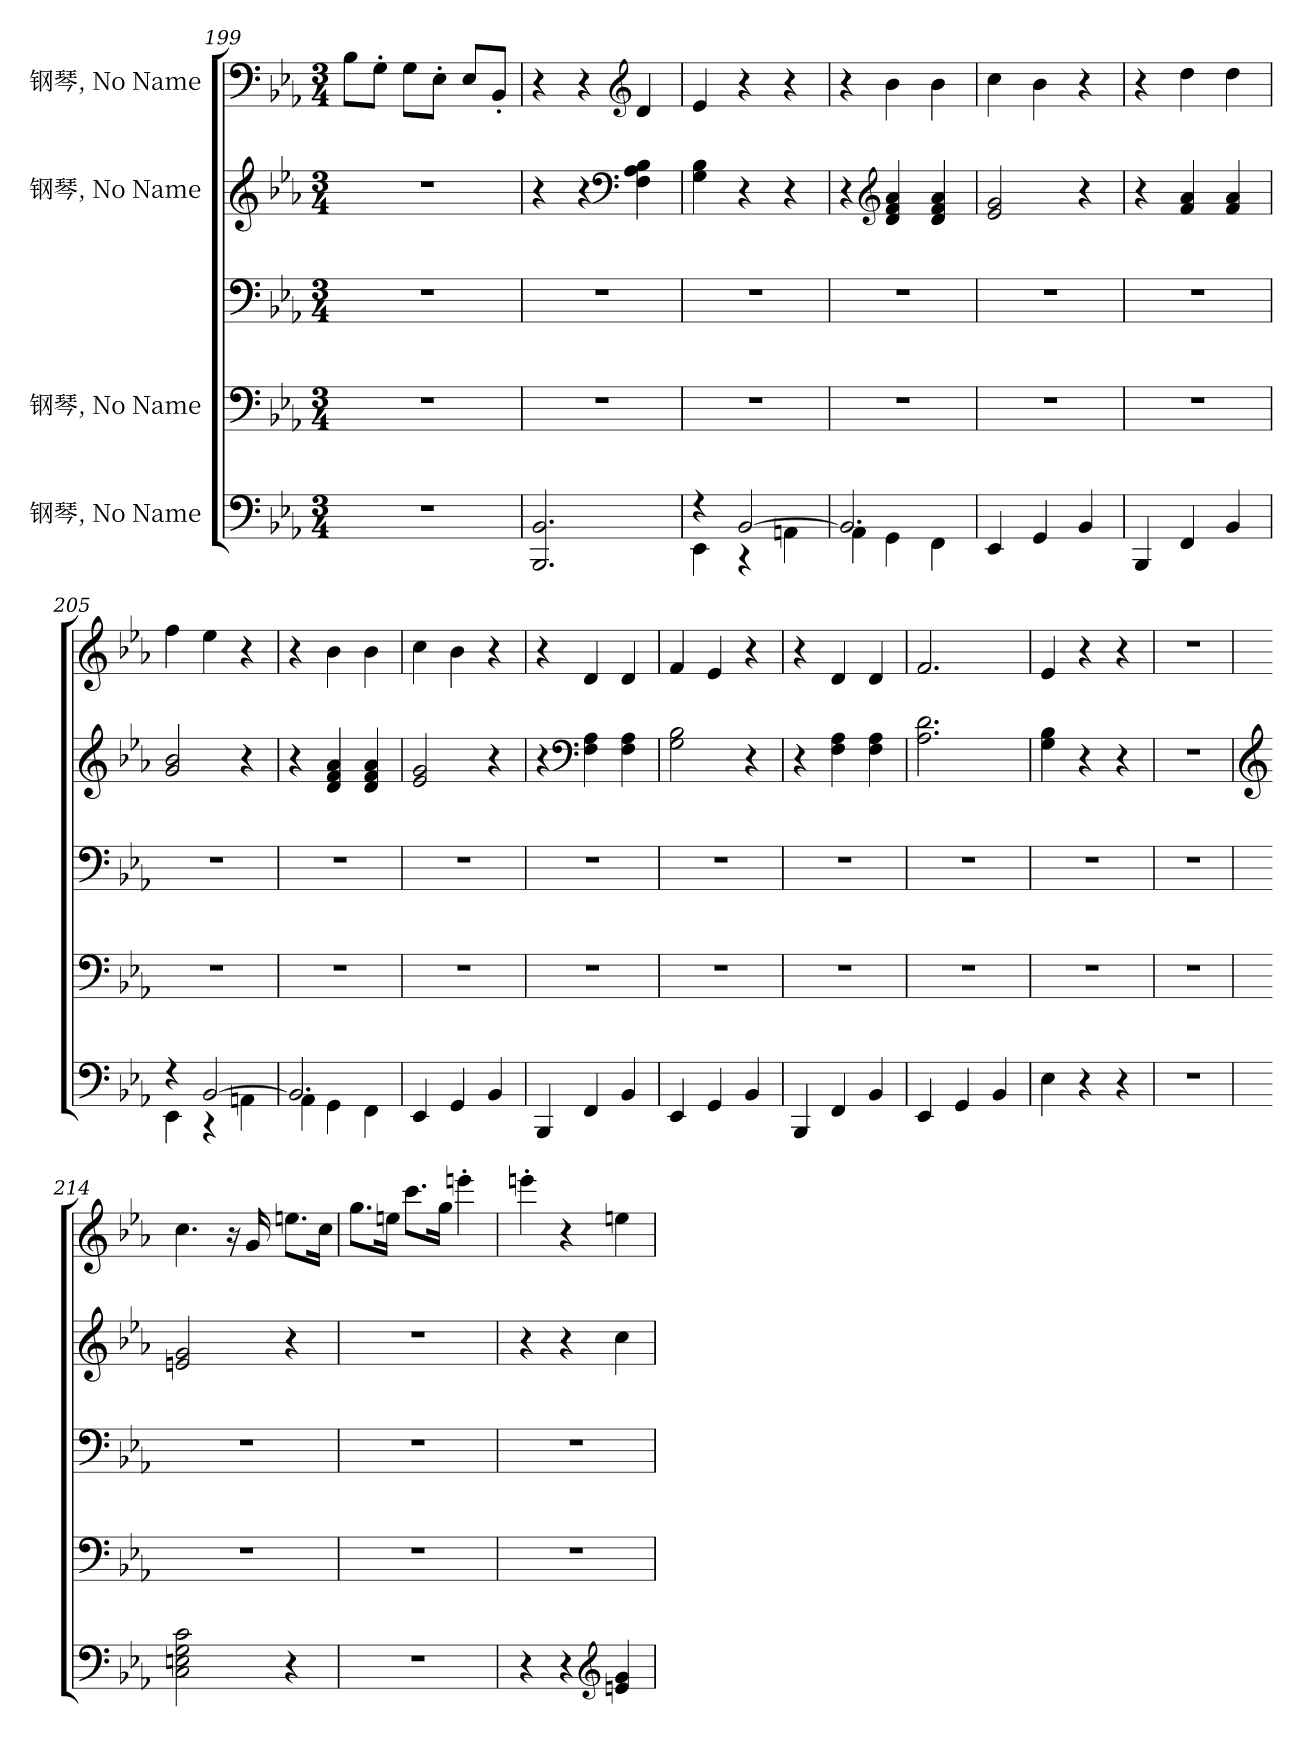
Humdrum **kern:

**kern	**kern	**kern	**kern	**kern
*part4	*part3	*part3	*part2	*part1
*staff5	*staff4	*staff3	*staff2	*staff1
*I"钢琴, No Name	*I"钢琴, No Name	*	*I"钢琴, No Name	*I"钢琴, No Name
*clefF4	*clefF4	*clefF4	*clefG2	*clefF4
*k[b-e-a-]	*k[b-e-a-]	*k[b-e-a-]	*k[b-e-a-]	*k[b-e-a-]
*M3/4	*M3/4	*M3/4	*M3/4	*M3/4
=199	=199	=199	=199	=199
2.r	2.r	2.r	2.r	8B-\L
.	.	.	.	8G'\J
.	.	.	.	8G\L
.	.	.	.	8E-'\J
.	.	.	.	8E-/L
*	*	*	*	*MM225
.	.	.	.	8BB-'/J
=200	=200	=200	=200	=200
2.BBB-/ 2.BB-/	2.r	2.r	4r	4r
.	.	.	4r	4r
*	*	*	*clefF4	*clefG2
*	*	*	*	*MM212
.	.	.	4F\ 4A-\ 4B-\	4d/
=201	=201	=201	=201	=201
*	*	*	*	*MM227
*^	*	*	*	*
4r	4EE-\	2.r	2.r	4G\ 4B-\	4e-/
*	*	*	*	*	*MM237
[2BB-/	4r	.	.	4r	4r
.	4AAn\	.	.	4r	4r
!!LO:LB:g=z
=202	=202	=202	=202	=202	=202
2.BB-/]	4AA-\	2.r	2.r	4r	4r
*	*	*	*	*clefG2	*
.	4GG\	.	.	4d/ 4f/ 4a-/	4b-\
.	4FF\	.	.	4d/ 4f/ 4a-/	4b-\
*v	*v	*	*	*	*
=203	=203	=203	=203	=203
*	*	*	*	*MM237
4EE-/	2.r	2.r	2e-/ 2g/	4cc\
4GG/	.	.	.	4b-\
4BB-/	.	.	4r	4r
=204	=204	=204	=204	=204
4BBB-/	2.r	2.r	4r	4r
4FF/	.	.	4f/ 4a-/	4dd\
4BB-/	.	.	4f/ 4a-/	4dd\
=205	=205	=205	=205	=205
*	*	*	*	*MM237
*^	*	*	*	*
4r	4EE-\	2.r	2.r	2g/ 2b-/	4ff\
[2BB-/	4r	.	.	.	4ee-\
.	4AAn\	.	.	4r	4r
=206	=206	=206	=206	=206	=206
2.BB-/]	4AA-\	2.r	2.r	4r	4r
.	4GG\	.	.	4d/ 4f/ 4a-/	4b-\
.	4FF\	.	.	4d/ 4f/ 4a-/	4b-\
*v	*v	*	*	*	*
=207	=207	=207	=207	=207
*	*	*	*	*MM237
4EE-/	2.r	2.r	2e-/ 2g/	4cc\
4GG/	.	.	.	4b-\
4BB-/	.	.	4r	4r
=208	=208	=208	=208	=208
4BBB-/	2.r	2.r	4r	4r
*	*	*	*clefF4	*
4FF/	.	.	4F\ 4A-\	4d/
4BB-/	.	.	4F\ 4A-\	4d/
=209	=209	=209	=209	=209
*	*	*	*	*MM237
4EE-/	2.r	2.r	2G\ 2B-\	4f/
4GG/	.	.	.	4e-/
*	*	*	*	*MM223
4BB-/	.	.	4r	4r
!!LO:PB:g=z
=210	=210	=210	=210	=210
4BBB-/	2.r	2.r	4r	4r
4FF/	.	.	4F\ 4A-\	4d/
*	*	*	*	*MM221
4BB-/	.	.	4F\ 4A-\	4d/
=211	=211	=211	=211	=211
4EE-/	2.r	2.r	2.A-\ 2.d\	2.f/
4GG/	.	.	.	.
4BB-/	.	.	.	.
=212	=212	=212	=212	=212
4E-\	2.r	2.r	4G\ 4B-\	4e-/
4r	.	.	4r	4r
4r	.	.	4r	4r
=213	=213	=213	=213	=213
2.r	2.r	2.r	2.r	2.r
=214	=214	=214	=214	=214
*	*	*	*clefG2	*
*	*	*	*	*MM229
2C\ 2En\ 2G\ 2c\	2.r	2.r	2en/ 2g/	4.cc\
*	*	*	*	*MM233
.	.	.	.	16r
.	.	.	.	16g/
4r	.	.	4r	8.een\L
.	.	.	.	16cc\Jk
=215	=215	=215	=215	=215
2.r	2.r	2.r	2.r	8.gg\L
.	.	.	.	16een\Jk
.	.	.	.	8.ccc\L
.	.	.	.	16gg\Jk
.	.	.	.	4eeen'\
=216	=216	=216	=216	=216
*	*	*	*	*MM221
4r	2.r	2.r	4r	4eeen'\
4r	.	.	4r	4r
*clefG2	*	*	*	*
4en/ 4g/	.	.	4cc\	4een\
=	=	=	=	=
*-	*-	*-	*-	*-
